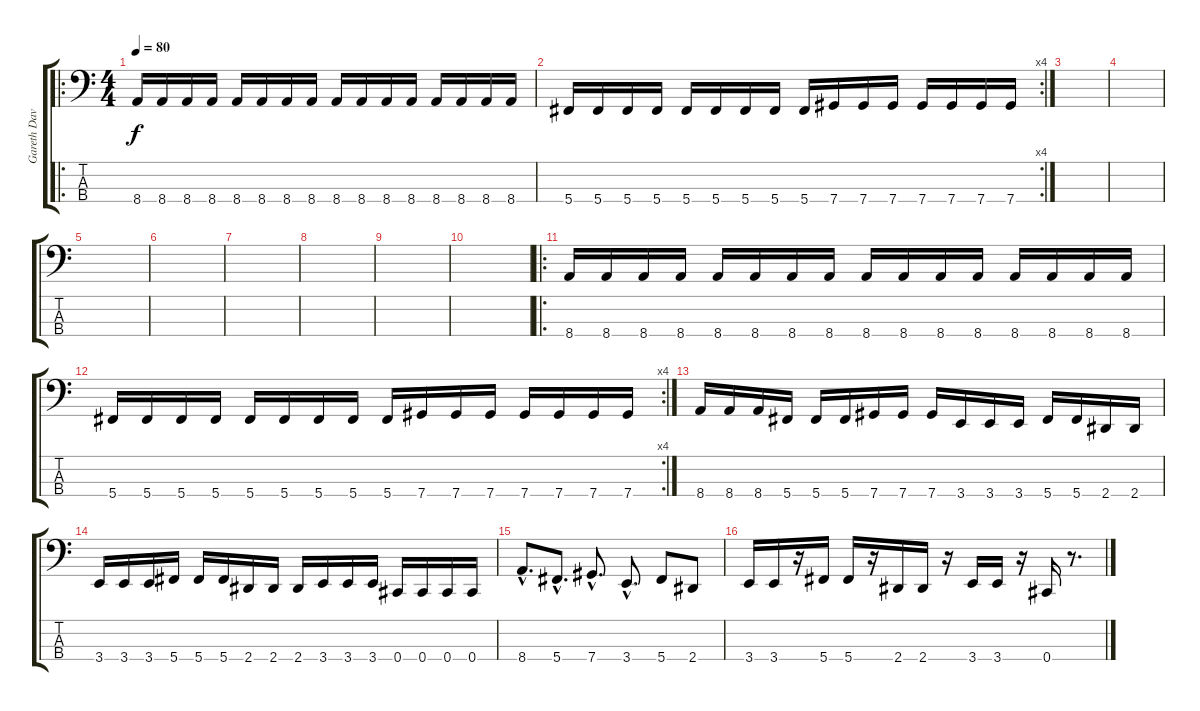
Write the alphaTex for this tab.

\track ("Gareth Davies" "Gareth Dav") {instrument electricbasspick}
\staff {score tabs}
\tuning (Gb2 Db2 Ab1 Db1) {hide}
\ro
\ts (4 4)
\tempo 80
\clef f4
\ks c
8.4.16{dy f} 8.4.16 8.4.16 8.4.16 8.4.16 8.4.16 8.4.16 8.4.16 8.4.16 8.4.16 8.4.16 8.4.16 8.4.16 8.4.16 8.4.16 8.4.16 |
\rc 4
5.4.16 5.4.16 5.4.16 5.4.16 5.4.16 5.4.16 5.4.16 5.4.16 5.4.16 7.4.16 7.4.16 7.4.16 7.4.16 7.4.16 7.4.16 7.4.16 |
|
|
|
|
|
|
|
|
\ro
8.4.16 8.4.16 8.4.16 8.4.16 8.4.16 8.4.16 8.4.16 8.4.16 8.4.16 8.4.16 8.4.16 8.4.16 8.4.16 8.4.16 8.4.16 8.4.16 |
\rc 4
5.4.16 5.4.16 5.4.16 5.4.16 5.4.16 5.4.16 5.4.16 5.4.16 5.4.16 7.4.16 7.4.16 7.4.16 7.4.16 7.4.16 7.4.16 7.4.16 |
8.4.16 8.4.16 8.4.16 5.4.16 5.4.16 5.4.16 7.4.16 7.4.16 7.4.16 3.4.16 3.4.16 3.4.16 5.4.16 5.4.16 2.4.16 2.4.16 |
3.4.16 3.4.16 3.4.16 5.4.16 5.4.16 5.4.16 2.4.16 2.4.16 2.4.16 3.4.16 3.4.16 3.4.16 0.4.16 0.4.16 0.4.16 0.4.16 |
8.4{hac}.8{d} 5.4{hac}.8{d} 7.4{hac}.8{d} 3.4{hac}.8{d} 5.4.8 2.4.8 |
3.4.16 3.4.16 r.16 5.4.16 5.4.16 r.16 2.4.16 2.4.16 r.16 3.4.16 3.4.16 r.16 0.4.16 r.8{d}
